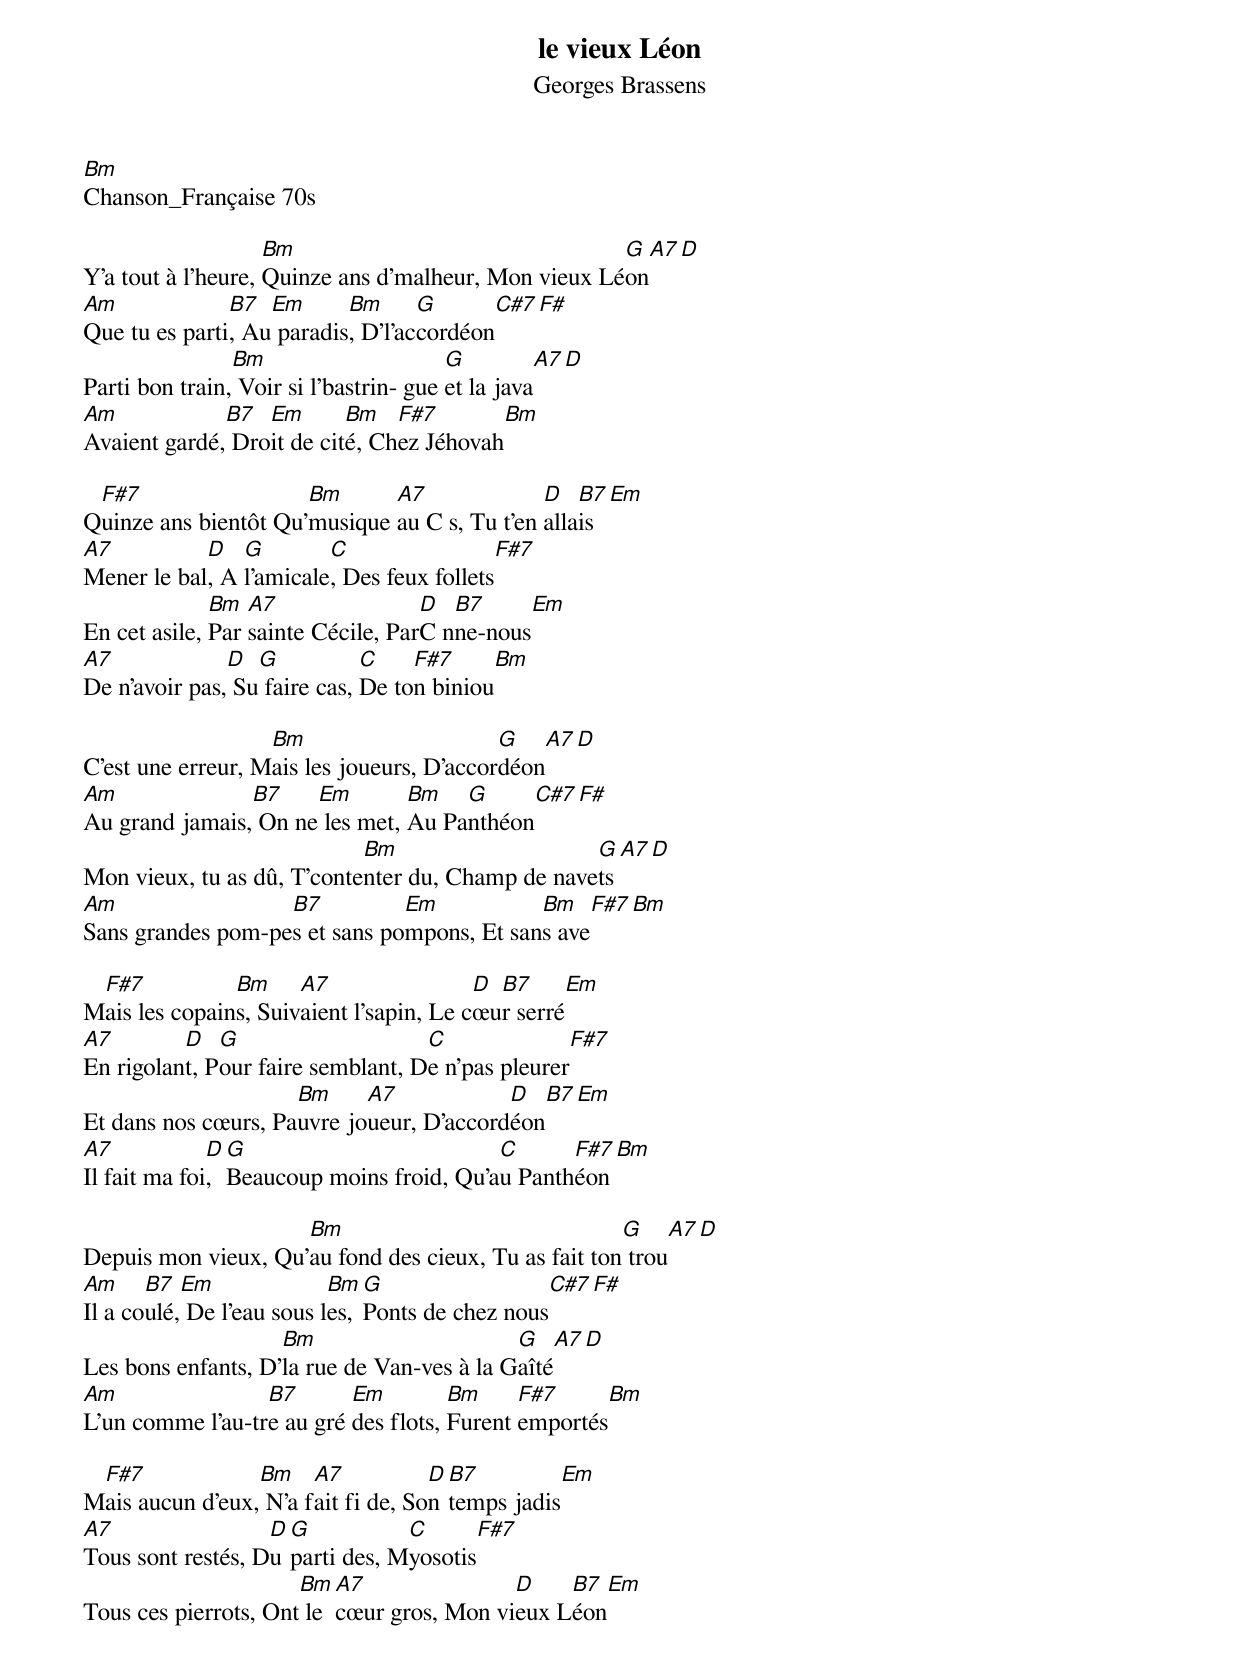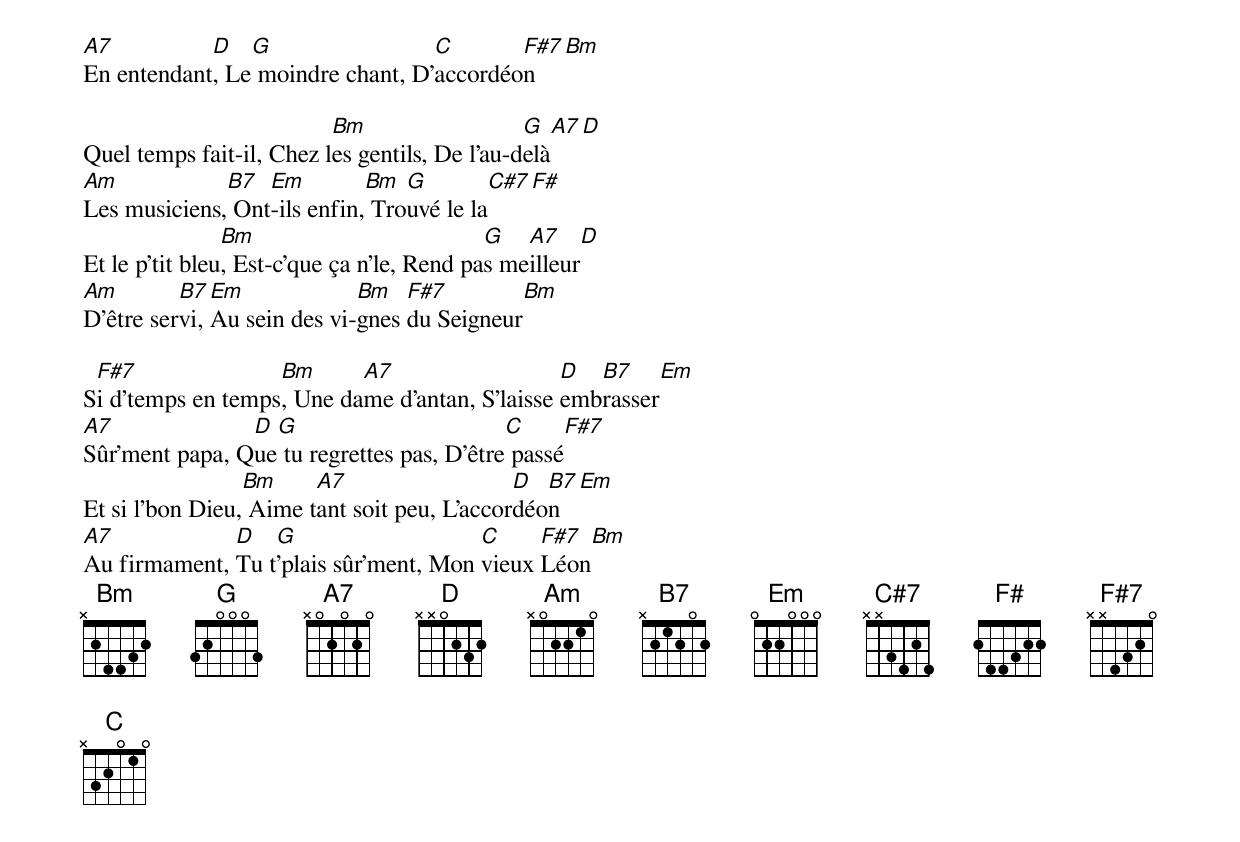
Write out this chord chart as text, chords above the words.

le vieux Léon
Georges Brassens
Bm
Chanson_Française 70s

                    Bm                                G     A7                 D
Y'a tout à l'heure, Quinze ans d'malheur, Mon vieux Léon
Am             B7  Em      Bm      G          C#7    F#
Que tu es parti, Au paradis, D'l'accordéon
                Bm                      G            A7     D
Parti bon train, Voir si l'bastrin- gue et la java
Am            B7  Em       Bm   F#7        Bm
Avaient gardé, Droit de cité, Chez Jéhovah

 F#7                  Bm      A7              D   B7          Em
Quinze ans bientôt Qu'musique au C s, Tu t'en allais
A7          D   G        C                          F#7
Mener le bal, A l'amicale, Des feux follets
              Bm  A7                D  B7              Em
En cet asile, Par sainte Cécile, ParC nne-nous
A7             D  G           C    F#7       Bm
De n'avoir pas, Su faire cas, De ton biniou

                   Bm                      G      A7           D
C'est une erreur, Mais les joueurs, D'accordéon
Am              B7    Em        Bm   G               C#7    F#
Au grand jamais, On ne les met, Au Panthéon
                            Bm                    G   A7                D
Mon vieux, tu as dû, T'contenter du, Champ de navets
Am                 B7          Em           Bm    F#7        Bm
Sans grandes pom-pes et sans pompons, Et sans ave

 F#7           Bm     A7                 D B7               Em
Mais les copains, Suivaient l'sapin, Le cœur serré
A7        D   G                    C                            F#7
En rigolant, Pour faire semblant, De n'pas pleurer
                     Bm     A7            D   B7            Em
Et dans nos cœurs, Pauvre joueur, D'accordéon
A7            D G                         C      F#7             Bm
Il fait ma foi, Beaucoup moins froid, Qu'au Panthéon

                     Bm                               G       A7                  D
Depuis mon vieux, Qu'au fond des cieux, Tu as fait ton trou
Am     B7  Em              Bm  G                     C#7   F#
Il a coulé, De l'eau sous les, Ponts de chez nous
                    Bm                      G          A7        D
Les bons enfants, D'la rue de Van-ves à la Gaîté
Am                B7       Em         Bm     F#7              Bm
L'un comme l'au-tre au gré des flots, Furent emportés

 F#7             Bm    A7           D B7                 Em
Mais aucun d'eux, N'a fait fi de, Son temps jadis
A7                 D G           C                F#7
Tous sont restés, Du parti des, Myosotis
                      Bm  A7               D    B7                  Em
Tous ces pierrots, Ont le cœur gros, Mon vieux Léon
A7          D   G                 C       F#7        Bm
En entendant, Le moindre chant, D'accordéon

                          Bm                   G    A7           D
Quel temps fait-il, Chez les gentils, De l'au-delà
Am            B7  Em         Bm  G              C#7   F#
Les musiciens, Ont-ils enfin, Trouvé le la
                Bm                          G   A7                D
Et le p'tit bleu, Est-c'que ça n'le, Rend pas meilleur
Am        B7  Em             Bm   F#7        Bm
D'être servi, Au sein des vi-gnes du Seigneur

 F#7               Bm      A7                   D  B7                   Em
Si d'temps en temps, Une dame d'antan, S'laisse embrasser
A7              D G                        C                    F#7
Sûr'ment papa, Que tu regrettes pas, D'être passé
                 Bm     A7                   D  B7            Em
Et si l'bon Dieu, Aime tant soit peu, L'accordéon
A7            D   G                    C     F#7               Bm
Au firmament, Tu t'plais sûr'ment, Mon vieux Léon
